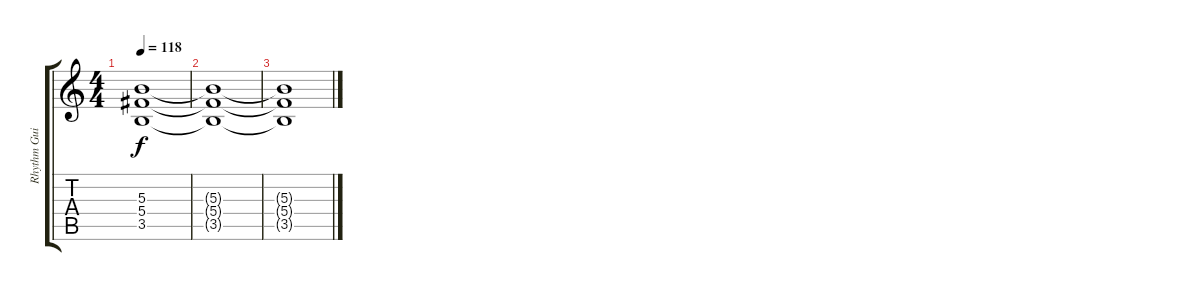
\track ("Rhythm Guitar" "Rhythm Gui") {instrument distortionguitar}
\staff {score tabs}
\tuning (Eb4 Bb3 Gb3 Db3 Ab2 Db2) {hide}
\ts (4 4)
\tempo 118
\clef g2
\ks c
(5.3 5.4 3.5).1{dy f} |
(5.3{t} 5.4{t} 3.5{t}).1 |
(5.3{t} 5.4{t} 3.5{t}).1
